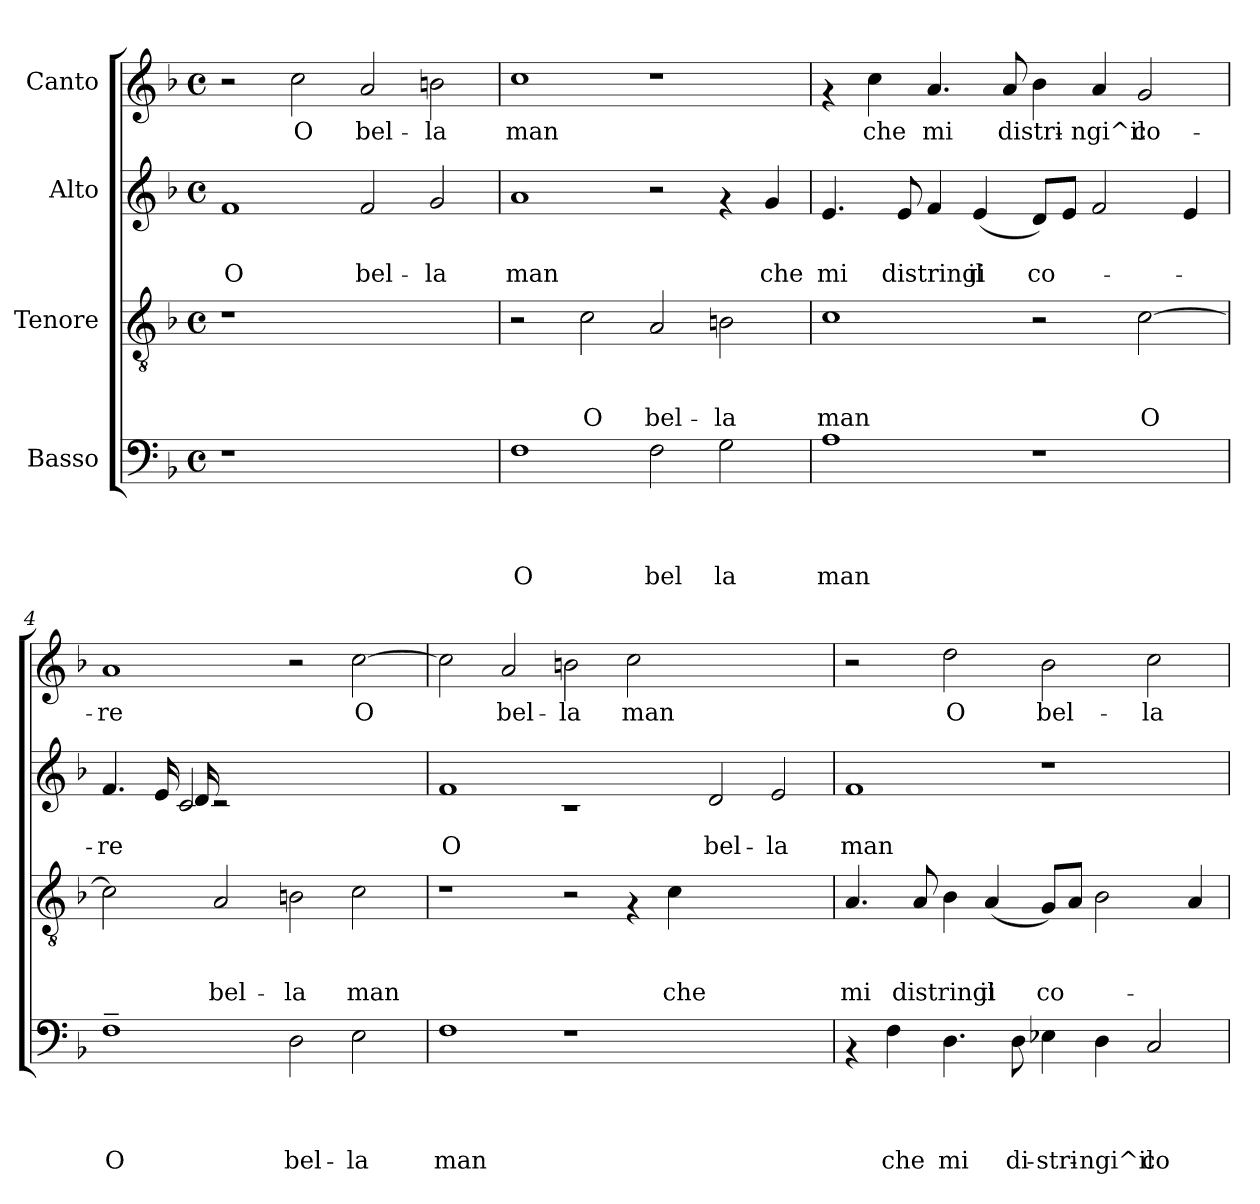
**kern	**text	**text	**text	**text	**kern	**text	**text	**text	**kern	**text	**text	**kern	**text
*part4	*part4	*part4	*part4	*part4	*part3	*part3	*part3	*part3	*part2	*part2	*part2	*part1	*part1
*staff4	*staff4	*staff4	*staff4	*staff4	*staff3	*staff3	*staff3	*staff3	*staff2	*staff2	*staff2	*staff1	*staff1
*I"Basso	*	*	*	*	*I"Tenore	*	*	*	*I"Alto	*	*	*I"Canto	*
*clefF4	*	*	*	*	*clefGv2	*	*	*	*clefG2	*	*	*clefG2	*
*k[b-]	*	*	*	*	*k[b-]	*	*	*	*k[b-]	*	*	*k[b-]	*
*F:	*	*	*	*	*F:	*	*	*	*F:	*	*	*F:	*
*M4/4	*	*	*	*	*M4/4	*	*	*	*M4/4	*	*	*M4/4	*
*met(c)	*	*	*	*	*met(c)	*	*	*	*met(c)	*	*	*met(c)	*
=1	=1	=1	=1	=1	=1	=1	=1	=1	=1	=1	=1	=1	=1
!	!	!	!	!	!	!	!	!	!	!	!LO:LY:b	!	!
1r	.	.	.	.	1r	.	.	.	1f	.	O	2r	.
!	!	!	!	!	!	!	!	!	!	!	!	!	!LO:LY:b
.	.	.	.	.	.	.	.	.	.	.	.	2cc\	O
!	!	!	!	!	!	!	!	!	!	!	!LO:LY:b	!	!LO:LY:b
1ryy	.	.	.	.	1ryy	.	.	.	2f/	.	bel-	2a/	bel-
!	!	!	!	!	!	!	!	!	!	!	!LO:LY:b	!	!LO:LY:b
.	.	.	.	.	.	.	.	.	2g/	.	-la	2bn\	-la
=2	=2	=2	=2	=2	=2	=2	=2	=2	=2	=2	=2	=2	=2
!	!	!	!	!LO:LY:b	!	!	!	!	!	!	!LO:LY:b	!	!LO:LY:b
1F	.	.	.	O	2r	.	.	.	1a	.	man	1cc	man
!	!	!	!	!	!	!	!	!LO:LY:b	!	!	!	!	!
.	.	.	.	.	2c\	.	.	O	.	.	.	.	.
!	!	!	!	!LO:LY:b	!	!	!	!LO:LY:b	!	!	!	!	!
2F\	.	.	.	bel	2A/	.	.	bel-	2r	.	.	1r	.
!	!	!	!	!LO:LY:b	!	!	!	!LO:LY:b	!	!	!	!	!
2G\	.	.	.	la	2Bn\	.	.	-la	4rf	.	.	.	.
!	!	!	!	!	!	!	!	!	!	!	!LO:LY:b	!	!
.	.	.	.	.	.	.	.	.	4g/	.	che	.	.
=3	=3	=3	=3	=3	=3	=3	=3	=3	=3	=3	=3	=3	=3
!	!	!	!	!LO:LY:b	!	!	!	!LO:LY:b	!	!	!LO:LY:b	!	!
1A	.	.	.	man	1c	.	.	man	4.e/	.	mi	4rf	.
!	!	!	!	!	!	!	!	!	!	!	!	!	!LO:LY:b
.	.	.	.	.	.	.	.	.	.	.	.	4cc\	che
!	!	!	!	!	!	!	!	!	!	!	!LO:LY:b	!	!
.	.	.	.	.	.	.	.	.	8e/	.	distringi	.	.
!	!	!	!	!	!	!	!	!	!	!	!	!	!LO:LY:b
.	.	.	.	.	.	.	.	.	4f/	.	.	4.a/	mi
!	!	!	!	!	!	!	!	!	!	!	!LO:LY:b	!	!
.	.	.	.	.	.	.	.	.	(<4e/	.	il	.	.
!	!	!	!	!	!	!	!	!	!	!	!	!	!LO:LY:b
.	.	.	.	.	.	.	.	.	.	.	.	8a/	distri-
!	!	!	!	!	!	!	!	!	!	!	!LO:LY:b	!	!
1r	.	.	.	.	2r	.	.	.	8d/L)	.	co-	4b-\	.
.	.	.	.	.	.	.	.	.	8e/J	.	.	.	.
!	!	!	!	!	!	!	!	!	!	!	!	!	!LO:LY:b
.	.	.	.	.	.	.	.	.	2f/	.	.	4a/	-ngi^il
!	!	!	!	!	!	!	!	!LO:LY:b	!	!	!	!	!LO:LY:b
.	.	.	.	.	[<2c\	.	.	O	.	.	.	2g/	co-
.	.	.	.	.	.	.	.	.	4e/	.	.	.	.
!!LO:LB:g=z
=4	=4	=4	=4	=4	=4	=4	=4	=4	=4	=4	=4	=4	=4
!	!	!	!	!LO:LY:b	!	!	!	!	!	!	!LO:LY:b	!	!LO:LY:b
*	*	*	*	*	*	*	*	*	*^	*	*	*	*
1F~>	.	.	.	O	2c\]	.	.	.	4.f/	4..ryy	.	-re	1a	-re
.	.	.	.	.	.	.	.	.	16e/	.	.	.	.	.
.	.	.	.	.	.	.	.	.	2c/	16d/	.	.	.	.
!	!	!	!	!	!	!	!	!LO:LY:b	!	!	!	!	!	!
.	.	.	.	.	2A/	.	.	bel-	.	2rc	.	.	.	.
.	.	.	.	.	.	.	.	.	1ryy	.	.	.	.	.
!	!	!	!	!LO:LY:b	!	!	!	!LO:LY:b	!	!	!	!	!	!
2D\	.	.	.	bel-	2Bn\	.	.	-la	.	1ryy	.	.	2r	.
!	!	!	!	!LO:LY:b	!	!	!	!LO:LY:b	!	!	!	!	!	!LO:LY:b
2E\	.	.	.	-la	2c\	.	.	man	.	.	.	.	[>2cc\	O
.	.	.	.	.	.	.	.	.	16ryy	.	.	.	.	.
*	*	*	*	*	*	*	*	*	*v	*v	*	*	*	*
=5	=5	=5	=5	=5	=5	=5	=5	=5	=5	=5	=5	=5	=5
!	!	!	!	!LO:LY:b	!	!	!	!	!	!	!LO:LY:b	!	!
1F	.	.	.	man	1r	.	.	.	1f	.	O	2cc>\]	.
!	!	!	!	!	!	!	!	!	!	!	!	!	!LO:LY:b
.	.	.	.	.	.	.	.	.	.	.	.	2a/	bel-
!	!	!	!	!	!	!	!	!	!	!	!	!	!LO:LY:b
1r	.	.	.	.	2r	.	.	.	1rc	.	.	2bn\	-la
!	!	!	!	!	!	!	!	!	!	!	!	!	!LO:LY:b
.	.	.	.	.	4rF	.	.	.	.	.	.	2cc\	man
!	!	!	!	!	!	!	!	!LO:LY:b	!	!	!	!	!
.	.	.	.	.	4c\	.	.	che	.	.	.	.	.
!	!	!	!	!	!	!	!	!	!	!	!LO:LY:b	!	!
1ryy	.	.	.	.	1ryy	.	.	.	2d/	.	bel-	1ryy	.
!	!	!	!	!	!	!	!	!	!	!	!LO:LY:b	!	!
.	.	.	.	.	.	.	.	.	2e/	.	-la	.	.
=6	=6	=6	=6	=6	=6	=6	=6	=6	=6	=6	=6	=6	=6
!	!	!	!	!	!	!	!	!LO:LY:b	!	!	!LO:LY:b	!	!
4rAA	.	.	.	.	4.A/	.	.	mi	1f	.	man	2r	.
!	!	!	!	!LO:LY:b	!	!	!	!	!	!	!	!	!
4F\	.	.	.	che	.	.	.	.	.	.	.	.	.
!	!	!	!	!	!	!	!	!LO:LY:b	!	!	!	!	!
.	.	.	.	.	8A/	.	.	distringi	.	.	.	.	.
!	!	!	!	!LO:LY:b	!	!	!	!	!	!	!	!	!LO:LY:b
4.D\	.	.	.	mi	4B-\	.	.	.	.	.	.	2dd\	O
!	!	!	!	!	!	!	!	!LO:LY:b	!	!	!	!	!
.	.	.	.	.	(<4A/	.	.	il	.	.	.	.	.
!	!	!	!	!LO:LY:b	!	!	!	!	!	!	!	!	!
8D\	.	.	.	di-	.	.	.	.	.	.	.	.	.
!	!	!	!	!LO:LY:b	!	!	!	!LO:LY:b	!	!	!	!	!LO:LY:b
4E-X\	.	.	.	-stri-	8G/L)	.	.	co-	1r	.	.	2b-\	bel-
.	.	.	.	.	8A/J	.	.	.	.	.	.	.	.
!	!	!	!	!LO:LY:b	!	!	!	!	!	!	!	!	!
4D\	.	.	.	-ngi^il	2B-\	.	.	.	.	.	.	.	.
!	!	!	!	!LO:LY:b	!	!	!	!	!	!	!	!	!LO:LY:b
2C/	.	.	.	co-	.	.	.	.	.	.	.	2cc\	-la
.	.	.	.	.	4A/	.	.	.	.	.	.	.	.
=	=	=	=	=	=	=	=	=	=	=	=	=	=
*-	*-	*-	*-	*-	*-	*-	*-	*-	*-	*-	*-	*-	*-
